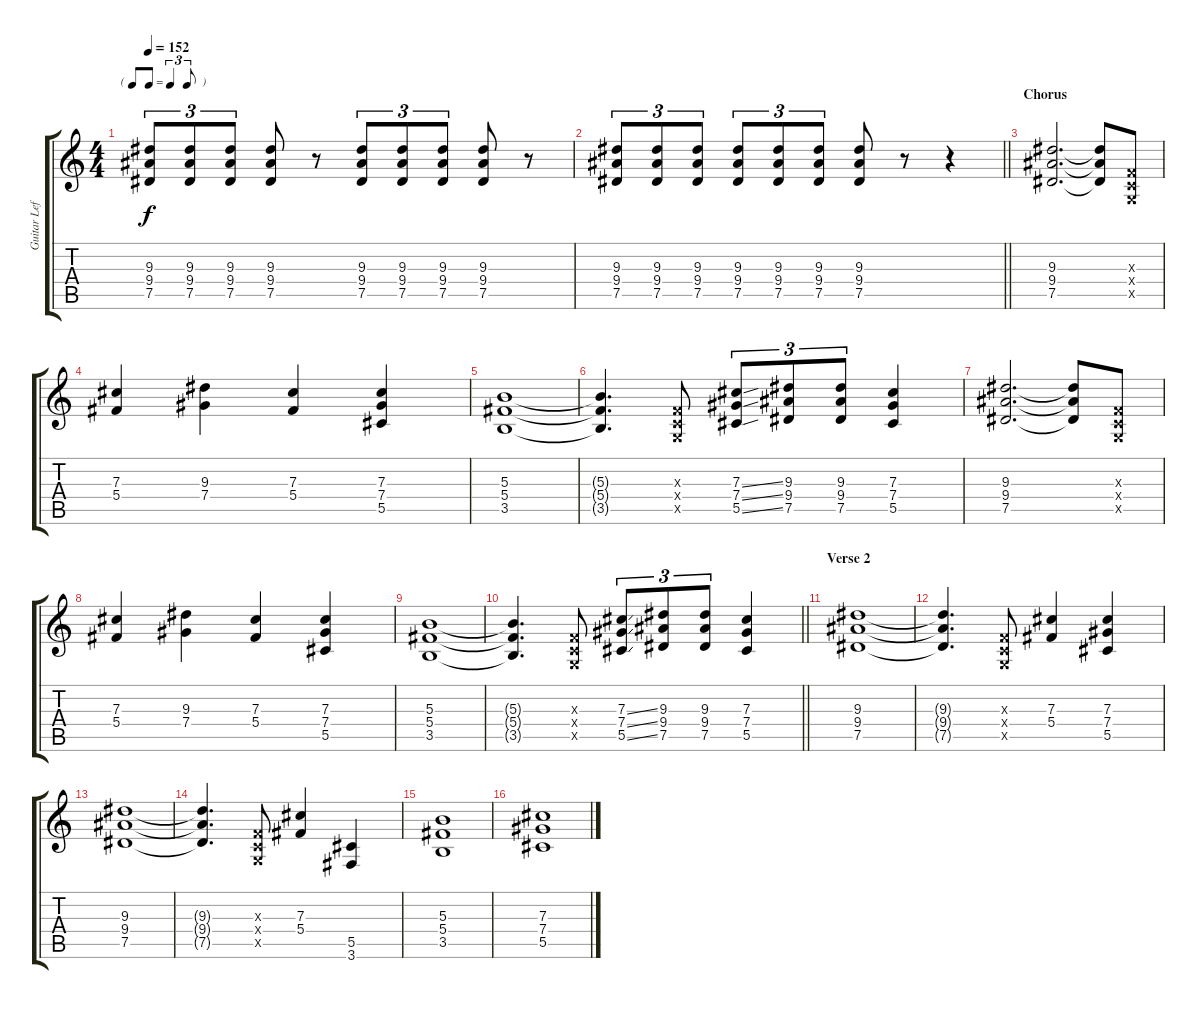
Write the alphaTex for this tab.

\track ("Guitar Left" "Guitar Lef") {instrument overdrivenguitar}
\staff {score tabs}
\tuning (Eb4 Bb3 Gb3 Db3 Ab2 Eb2) {hide}
\ts (4 4)
\tf triplet8th
\tempo 152
\clef g2
\ks c
(9.3 9.4 7.5).8{tu (3 2) dy f} (9.3 9.4 7.5).8{tu (3 2)} (9.3 9.4 7.5).8{tu (3 2)} (9.3 9.4 7.5).8 r.8 (9.3 9.4 7.5).8{tu (3 2)} (9.3 9.4 7.5).8{tu (3 2)} (9.3 9.4 7.5).8{tu (3 2)} (9.3 9.4 7.5).8 r.8 |
\barLineRight lightlight
(9.3 9.4 7.5).8{tu (3 2)} (9.3 9.4 7.5).8{tu (3 2)} (9.3 9.4 7.5).8{tu (3 2)} (9.3 9.4 7.5).8{tu (3 2)} (9.3 9.4 7.5).8{tu (3 2)} (9.3 9.4 7.5).8{tu (3 2)} (9.3 9.4 7.5).8 r.8 r.4 |
\section ("" "Chorus")
(9.3 9.4 7.5).2{d} (9.3{t} 9.4{t} 7.5{t}).8 (-1.3{x} -1.4{x} -1.5{x}).8 |
(7.3 5.4).4 (9.3 7.4).4 (7.3 5.4).4 (7.3 7.4 5.5).4 |
(5.3 5.4 3.5).1 |
(5.3{t} 5.4{t} 3.5{t}).4{d} (-1.3{x} -1.4{x} -1.5{x}).8 (7.3{ss} 7.4{ss} 5.5{ss}).8{tu (3 2)} (9.3 9.4 7.5).8{tu (3 2)} (9.3 9.4 7.5).8{tu (3 2)} (7.3 7.4 5.5).4 |
(9.3 9.4 7.5).2{d} (9.3{t} 9.4{t} 7.5{t}).8 (-1.3{x} -1.4{x} -1.5{x}).8 |
(7.3 5.4).4 (9.3 7.4).4 (7.3 5.4).4 (7.3 7.4 5.5).4 |
(5.3 5.4 3.5).1 |
\barLineRight lightlight
(5.3{t} 5.4{t} 3.5{t}).4{d} (-1.3{x} -1.4{x} -1.5{x}).8 (7.3{ss} 7.4{ss} 5.5{ss}).8{tu (3 2)} (9.3 9.4 7.5).8{tu (3 2)} (9.3 9.4 7.5).8{tu (3 2)} (7.3 7.4 5.5).4 |
\section ("" "Verse 2")
(9.3 9.4 7.5).1 |
(9.3{t} 9.4{t} 7.5{t}).4{d} (-1.3{x} -1.4{x} -1.5{x}).8 (7.3 5.4).4 (7.3 7.4 5.5).4 |
(9.3 9.4 7.5).1 |
(9.3{t} 9.4{t} 7.5{t}).4{d} (-1.3{x} -1.4{x} -1.5{x}).8 (7.3 5.4).4 (5.5 3.6).4 |
(5.3 5.4 3.5).1 |
(7.3 7.4 5.5).1
